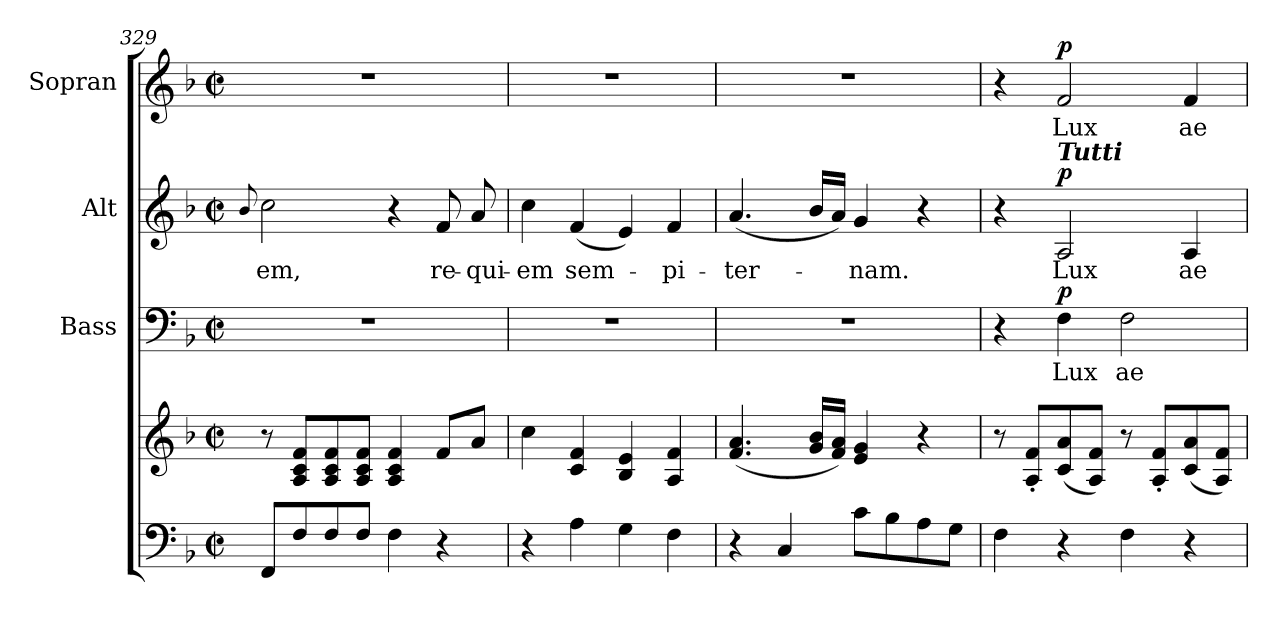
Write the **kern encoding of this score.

**kern	**kern	**kern	**text	**dynam	**kern	**text	**dynam	**kern	**text	**dynam
*part4	*part4	*part3	*part3	*part3	*part2	*part2	*part2	*part1	*part1	*part1
*staff5	*staff4	*staff3	*staff3	*staff3	*staff2	*staff2	*staff2	*staff1	*staff1	*staff1
*	*	*I"Bass	*	*	*I"Alt	*	*	*I"Sopran	*	*
*	*	*I'B.	*	*	*I'A.	*	*	*I'S.	*	*
*clefF4	*clefG2	*clefF4	*	*	*clefG2	*	*	*clefG2	*	*
*k[b-]	*k[b-]	*k[b-]	*	*	*k[b-]	*	*	*k[b-]	*	*
*F:	*F:	*F:	*	*	*F:	*	*	*F:	*	*
*M2/2	*M2/2	*M2/2	*	*	*M2/2	*	*	*M2/2	*	*
*met(c|)	*met(c|)	*met(c|)	*	*	*met(c|)	*	*	*met(c|)	*	*
=329	=329	=329	=329	=329	=329	=329	=329	=329	=329	=329
.	.	.	.	.	8qqb-/	.	.	.	.	.
!	!	!	!	!	!	!LO:LY:b	!	!	!	!
8FF/L	8r	1r	.	.	2cc\	-em,	.	1r	.	.
8F/	8A/ 8c/ 8f/L	.	.	.	.	.	.	.	.	.
8F/	8A/ 8c/ 8f/	.	.	.	.	.	.	.	.	.
8F/J	8A/ 8c/ 8f/J	.	.	.	.	.	.	.	.	.
4F\	4A/ 4c/ 4f/	.	.	.	4r	.	.	.	.	.
!	!	!	!	!	!	!LO:LY:b	!	!	!	!
4r	8f/L	.	.	.	8f/	re-	.	.	.	.
!	!	!	!	!	!	!LO:LY:b	!	!	!	!
.	8a/J	.	.	.	8a/	-qui-	.	.	.	.
!!LO:PB:g=z
=330	=330	=330	=330	=330	=330	=330	=330	=330	=330	=330
!	!	!	!	!	!	!LO:LY:b	!	!	!	!
4r	4cc\	1r	.	.	4cc\	-em	.	1r	.	.
!	!	!	!	!	!	!LO:LY:b	!	!	!	!
4A\	4c/ 4f/	.	.	.	(<4f/	sem-	.	.	.	.
4G\	4B-/ 4e/	.	.	.	4e/)	.	.	.	.	.
!	!	!	!	!	!	!LO:LY:b	!	!	!	!
4F\	4A/ 4f/	.	.	.	4f/	-pi-	.	.	.	.
=331	=331	=331	=331	=331	=331	=331	=331	=331	=331	=331
!	!	!	!	!	!	!LO:LY:b	!	!	!	!
4r	(<4.f/ 4.a/	1r	.	.	(<4.a/	-ter-	.	1r	.	.
4C/	.	.	.	.	.	.	.	.	.	.
.	16g/ 16b-/LL	.	.	.	16b-/LL	.	.	.	.	.
.	16f/ 16a/JJ)	.	.	.	16a/JJ)	.	.	.	.	.
!	!	!	!	!	!	!LO:LY:b	!	!	!	!
8c\L	4e/ 4g/	.	.	.	4g/	-nam.	.	.	.	.
8B-\	.	.	.	.	.	.	.	.	.	.
8A\	4r	.	.	.	4r	.	.	.	.	.
8G\J	.	.	.	.	.	.	.	.	.	.
=332	=332	=332	=332	=332	=332	=332	=332	=332	=332	=332
4F\	8r	4r	.	.	4r	.	.	4r	.	.
.	8A/'< 8f/'<L	.	.	.	.	.	.	.	.	.
!	!	!	!	!	!LO:TX:a:Bi:t=Tutti	!	!	!	!	!
!	!	!	!LO:LY:b	!LO:DY:a	!	!LO:LY:b	!LO:DY:a	!	!LO:LY:b	!LO:DY:a
4r	(<8c/ 8a/	4F\	Lux	p	2A/	Lux	p	2f/	Lux	p
.	8A/ 8f/J)	.	.	.	.	.	.	.	.	.
!	!	!	!LO:LY:b	!	!	!	!	!	!	!
4F\	8r	2F\	ae-	.	.	.	.	.	.	.
.	8A/'< 8f/'<L	.	.	.	.	.	.	.	.	.
!	!	!	!	!	!	!LO:LY:b	!	!	!LO:LY:b	!
4r	(<8c/ 8a/	.	.	.	4A/	ae-	.	4f/	ae-	.
.	8A/ 8f/J)	.	.	.	.	.	.	.	.	.
=	=	=	=	=	=	=	=	=	=	=
*-	*-	*-	*-	*-	*-	*-	*-	*-	*-	*-
